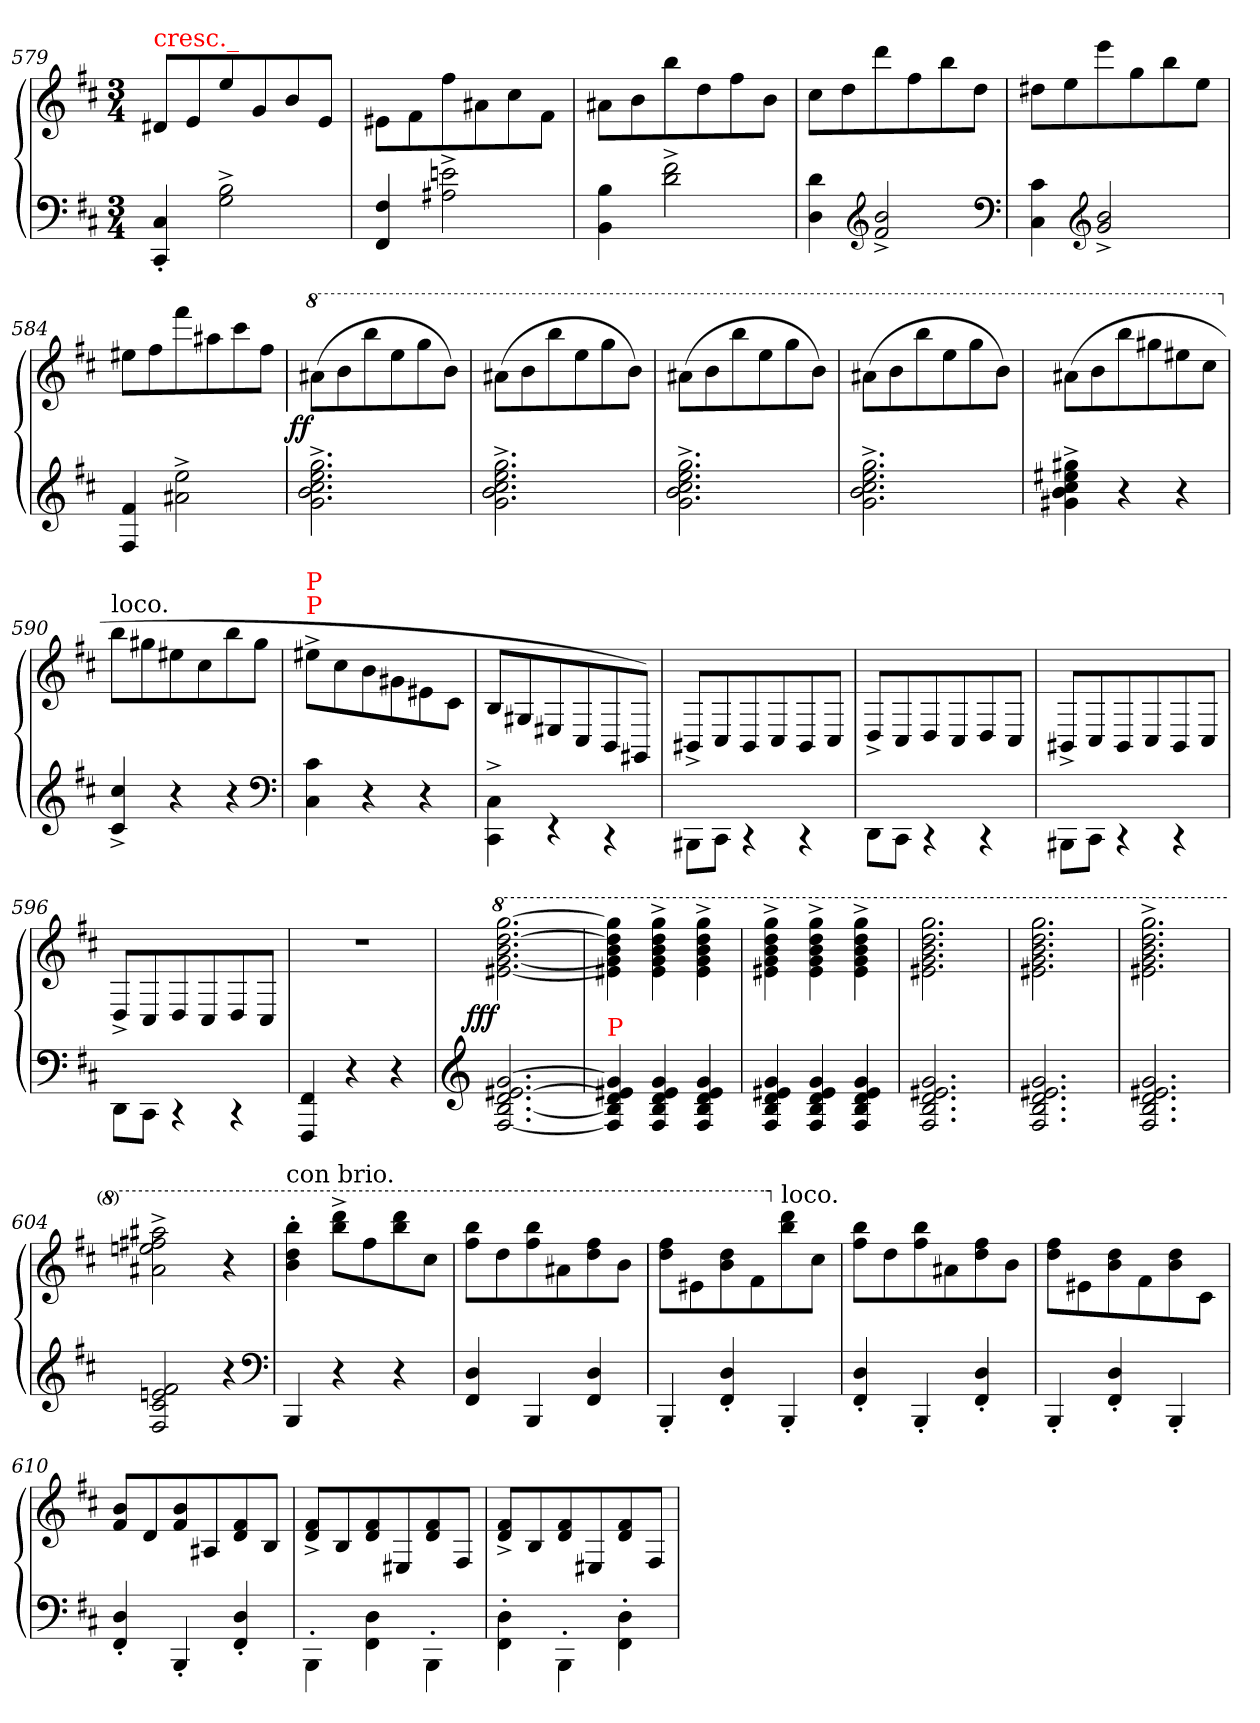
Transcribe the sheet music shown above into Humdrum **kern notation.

**kern	**kern	**dynam
*part1	*part1	*part1
*staff2	*staff1	*staff1/2
*clefF4	*clefG2	*
*k[f#c#]	*k[f#c#]	*
*M3/4	*M3/4	*
=579	=579	=579
!	!LO:TX:a:color=red:t=cresc._	!
4C#'< 4CC#'<	8d#XL	.
.	8e	.
2B^< 2G^<	8ee	.
.	8g	.
.	8b	.
.	8eJ	.
=580	=580	=580
4F# 4FF#	8e#XL	.
.	8f#	.
2en^< 2A#X^<	8ff#	.
.	8a#X	.
.	8cc#	.
.	8f#J	.
=581	=581	=581
4B 4BB	8a#XL	.
.	8b	.
2f#^< 2d^<	8bb	.
.	8dd	.
.	8ff#	.
.	8bJ	.
=582	=582	=582
4d 4D	8cc#L	.
.	8dd	.
*clefG2	*	*
2b^</ 2f#^</	8ddd	.
.	8ff#	.
.	8bb	.
.	8ddJ	.
*clefF4	*	*
=583	=583	=583
4c# 4C#	8dd#XL	.
.	8ee	.
*clefG2	*	*
2b^</ 2g^</	8eee	.
.	8gg	.
.	8bb	.
.	8eeJ	.
=584	=584	=584
4f# 4F#	8ee#XL	.
.	8ff#	.
2ee^< 2a#X^<	8fff#	.
.	8aa#X	.
.	8ccc#	.
.	8ff#J	.
=585	=585	=585
*	*8va	*
!	!	!LO:DY:rj
2.gg^> 2.ee^> 2.cc#^> 2.b^> 2.g^>	(8aa#XL	ff
.	8bb	.
.	8bbb	.
.	8eee	.
.	8ggg	.
.	8bbJ)	.
=586	=586	=586
2.gg^> 2.ee^> 2.cc#^> 2.b^> 2.g^>	(>8aa#XL	.
.	8bb	.
.	8bbb	.
.	8eee	.
.	8ggg	.
.	8bbJ)	.
=587	=587	=587
2.gg^> 2.ee^> 2.cc#^> 2.b^> 2.g^>	(>8aa#XL	.
.	8bb	.
.	8bbb	.
.	8eee	.
.	8ggg	.
.	8bbJ)	.
=588	=588	=588
2.gg^> 2.ee^> 2.cc#^> 2.b^> 2.g^>	(8aa#XL	.
.	8bb	.
.	8bbb	.
.	8eee	.
.	8ggg	.
.	8bbJ)	.
=589	=589	=589
4gg#X^> 4ee#X^> 4cc#^> 4b^> 4g#X^>	(>8aa#XL	.
.	8bb	.
4r	8bbb	.
.	8ggg#X	.
4r	8eee#X	.
.	8ccc#J	.
=590	=590	=590
*	*X8va	*
!	!LO:TX:a:t=loco.	!
4cc#^< 4c#^<	8bbL	.
.	8gg#X	.
4r	8ee#X	.
.	8cc#	.
4r	8bb	.
.	8gg#J	.
*clefF4	*	*
=591	=591	=591
!	!LO:TX:a:color=red:t=P	!
!	!LO:TX:a:color=red:t=P	!
4c# 4C#	8ee#X^<\L	.
.	8cc#\	.
4r	8b\	.
.	8g#X\	.
4r	8e#X\	.
.	8c#/J	.
=592	=592	=592
4C#^<\ 4CC#^<\	8B/L	.
.	8G#X	.
4rEE	8E#X	.
.	8C#/	.
4rCC	8BB/	.
.	8GG#XJ)	.
=593	=593	=593
8BBB#X\L	8BB#X^>L	.
8CC#\J	8C#/	.
4rCC	8BB#/	.
.	8C#/	.
4rCC	8BB#/	.
.	8C#/J	.
=594	=594	=594
8DD\L	8D^>/L	.
8CC#\J	8C#/	.
4rCC	8D/	.
.	8C#/	.
4rCC	8D/	.
.	8C#/J	.
=595	=595	=595
8BBB#X\L	8BB#X^>L	.
8CC#\J	8C#/	.
4rCC	8BB#/	.
.	8C#/	.
4rCC	8BB#/	.
.	8C#/J	.
=596	=596	=596
8DD\L	8D^>/L	.
8CC#\J	8C#/	.
4rCC	8D/	.
.	8C#/	.
4rCC	8D/	.
.	8C#/J	.
=597	=597	=597
4FF# 4FFF#	2.rdd	.
4r	.	.
4r	.	.
=598	=598	=598
*clefG2	*	*
*	*8va	*
!	!	!LO:DY:rj
[2.g [2.e#X 2.d [2.B [2.F#	[2.ggg [2.ddd 2.bb [2.gg [2.ee#X	fff
=599	=599	=599
!LO:TX:a:color=red:t=P	!	!
4g] 4e#X] 4d 4B] 4F#]	4ggg] 4ddd] 4bb 4gg] 4ee#X]	.
4g 4e# 4d 4B 4F#	4ggg^< 4ddd^< 4bb^< 4gg^< 4ee#^<	.
4g 4e# 4d 4B 4F#	4ggg^< 4ddd^< 4bb^< 4gg^< 4ee#^<	.
=600	=600	=600
4g 4e#X 4d 4B 4F#	4ggg^< 4ddd^< 4bb^< 4gg^< 4ee#X^<	.
4g 4e# 4d 4B 4F#	4ggg^< 4ddd^< 4bb^< 4gg^< 4ee#^<	.
4g 4e# 4d 4B 4F#	4ggg^< 4ddd^< 4bb^< 4gg^< 4ee#^<	.
=601	=601	=601
2.g 2.e#X 2.d 2.B 2.F#	2.ggg 2.ddd 2.bb 2.gg 2.ee#X	.
=602	=602	=602
2.g 2.e#X 2.d 2.B 2.F#	2.ggg 2.ddd 2.bb 2.gg 2.ee#X	.
=603	=603	=603
2.g 2.e#X 2.d 2.B 2.F#	2.ggg^< 2.ddd^< 2.bb^< 2.gg^< 2.ee#^<	.
=604	=604	=604
2f# 2en 2c# 2F#	2aaa#X^< 2fff#X^< 2eeen^< 2aa#X^<	.
4r	4r	.
*clefF4	*	*
=605	=605	=605
!	!LO:TX:a:t=con brio.	!
4BBB	4bbb'> 4ddd'> 4bb'>	.
4r	8dddd^< 8bbb^<L	.
.	8fff#	.
4r	8dddd 8bbb	.
.	8ccc#J	.
=606	=606	=606
4D 4FF#	8bbb 8fff#L	.
.	8ddd	.
4BBB	8bbb 8fff#	.
.	8aa#X	.
4D 4FF#	8fff# 8ddd	.
.	8bbJ	.
=607	=607	=607
4BBB'<	8fff# 8dddL	.
.	8ee#X	.
4D'< 4FF#'<	8ddd 8bb	.
.	8ff#	.
*	*X8va	*
!	!LO:TX:a:t=loco.	!
4BBB'<	8ddd 8bb	.
.	8cc#J	.
=608	=608	=608
4D'< 4FF#'<	8bb 8ff#L	.
.	8dd	.
4BBB'<	8bb 8ff#	.
.	8a#X	.
4D'< 4FF#'<	8ff# 8dd	.
.	8bJ	.
=609	=609	=609
4BBB'<	8ff#\ 8dd\L	.
.	8e#X\	.
4D'< 4FF#'<	8dd\ 8b\	.
.	8f#\	.
4BBB'<	8dd\ 8b\	.
.	8c#\J	.
=610	=610	=610
4D'< 4FF#'<	8b 8f#L	.
.	8d	.
4BBB'<	8b 8f#	.
.	8A#X	.
4D'< 4FF#'<	8f# 8d	.
.	8B/J	.
=611	=611	=611
4BBB'>\	8f#^> 8d^>L	.
.	8B/	.
4D\ 4FF#\	8f# 8d	.
.	8E#X	.
4BBB'>\	8f# 8d	.
.	8F#/J	.
=612	=612	=612
4D'>\ 4FF#'>\	8f#^> 8d^>L	.
.	8B/	.
4BBB'>\	8f# 8d	.
.	8E#X	.
4D'>\ 4FF#'>\	8f# 8d	.
.	8F#/J	.
=	=	=
*-	*-	*-
